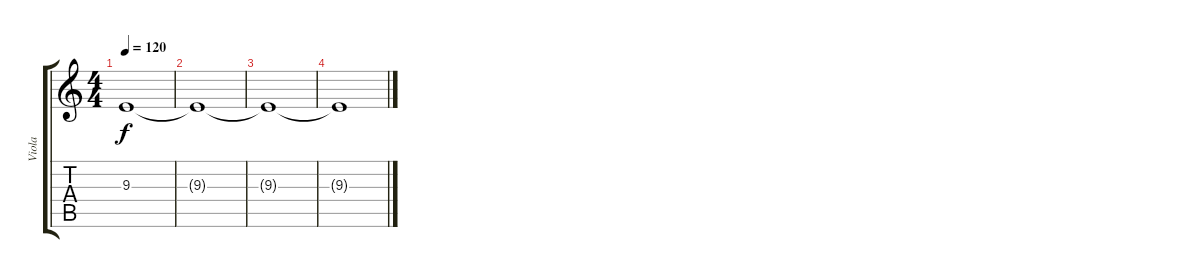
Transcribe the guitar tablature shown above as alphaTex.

\track ("Viola" "Viola") {instrument viola}
\staff {score tabs}
\tuning (E4 B3 G3 D3 A2 E2) {hide}
\ts (4 4)
\tempo 120
\clef g2
\ks c
9.3.1{dy f} |
9.3{t}.1 |
9.3{t}.1 |
9.3{t}.1
